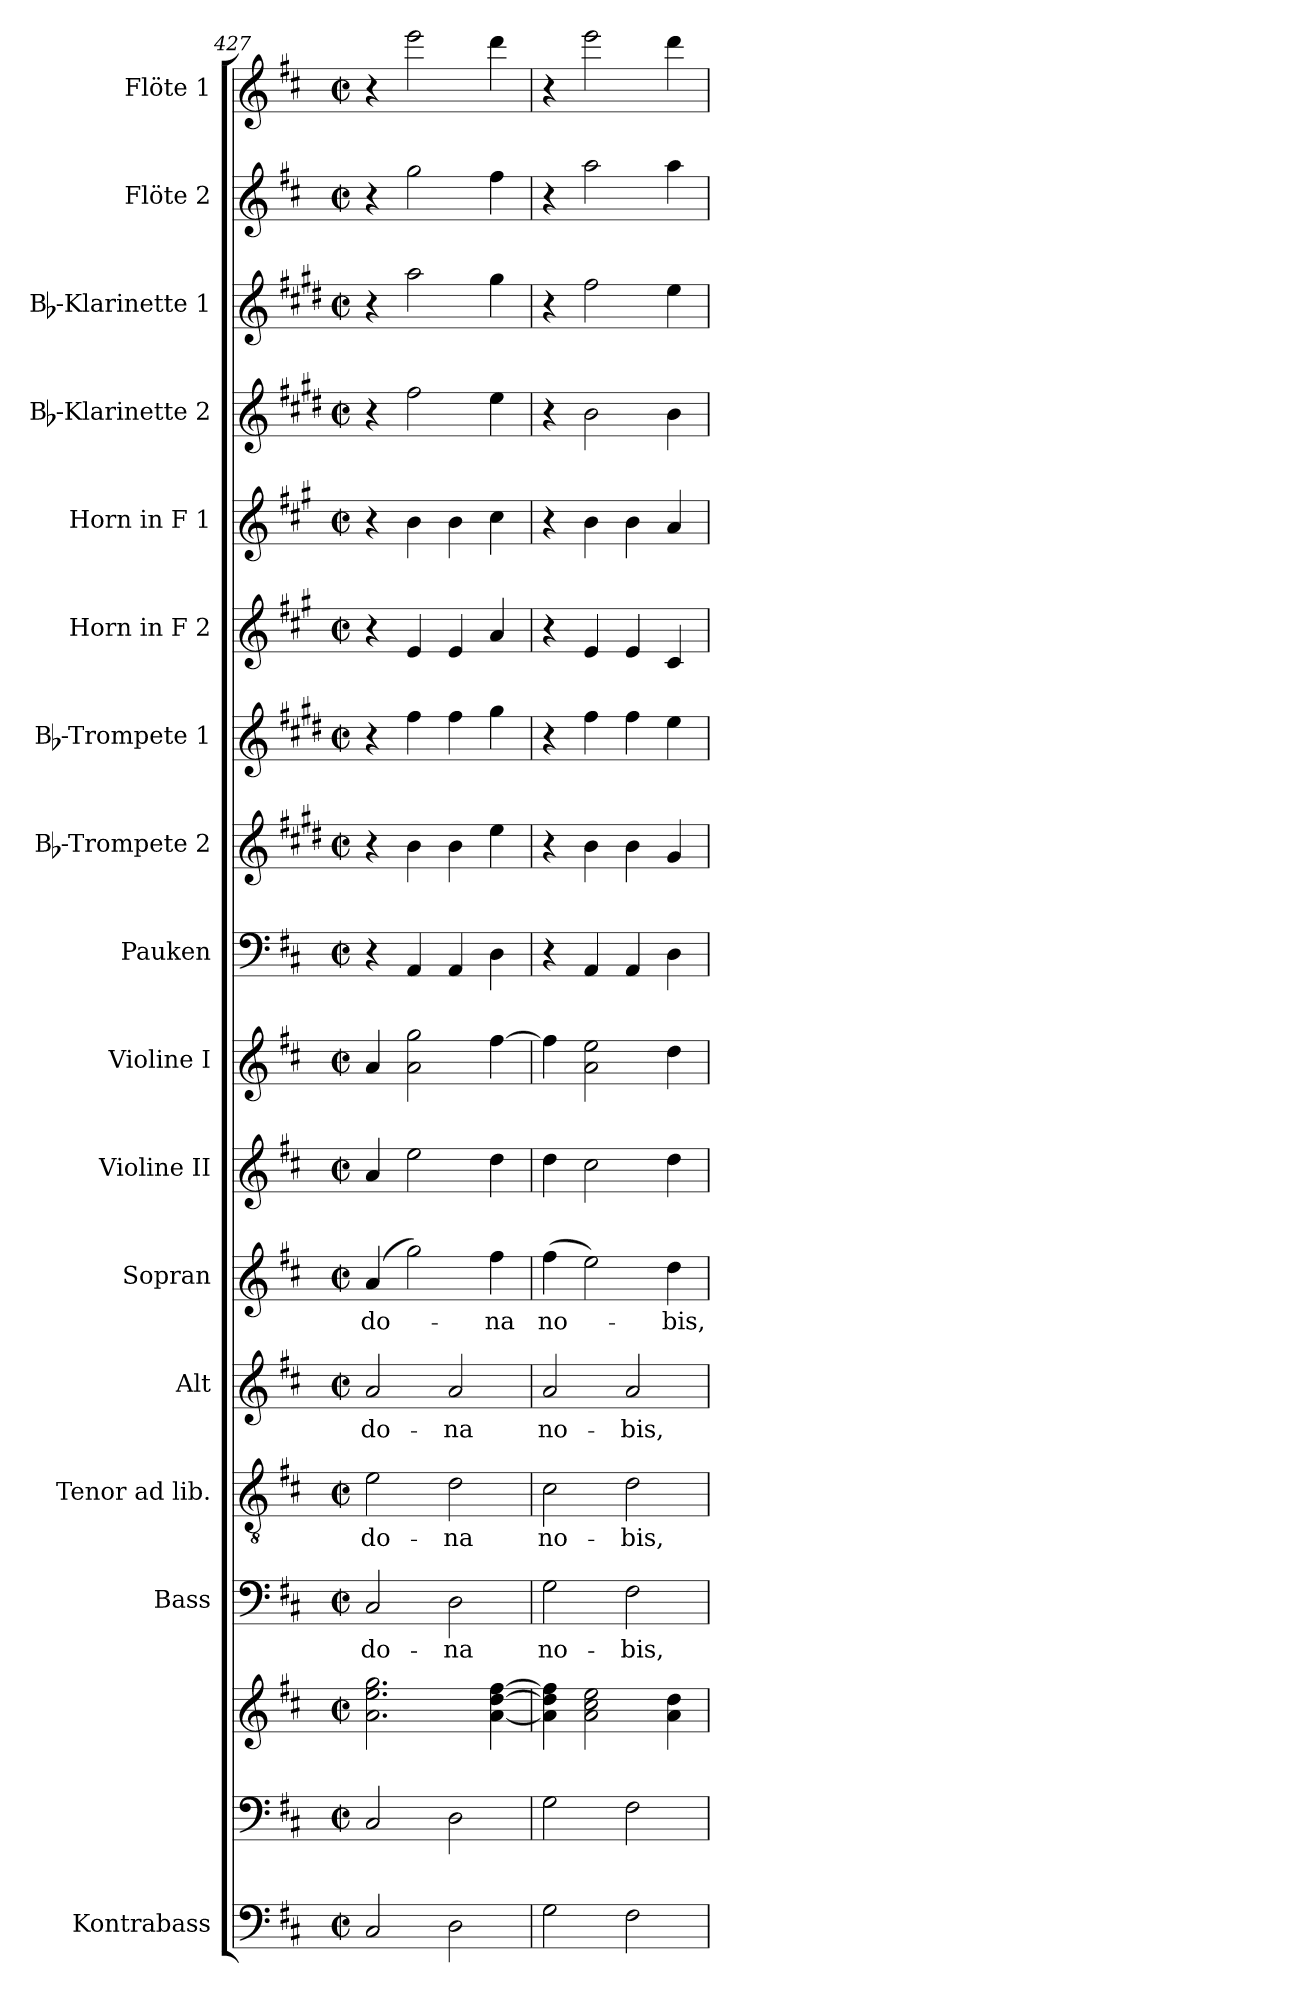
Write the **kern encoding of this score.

**kern	**kern	**kern	**kern	**text	**kern	**text	**kern	**text	**kern	**text	**kern	**kern	**kern	**kern	**kern	**kern	**kern	**kern	**kern	**kern	**kern
*part17	*part16	*part16	*part15	*part15	*part14	*part14	*part13	*part13	*part12	*part12	*part11	*part10	*part9	*part8	*part7	*part6	*part5	*part4	*part3	*part2	*part1
*staff18	*staff17	*staff16	*staff15	*staff15	*staff14	*staff14	*staff13	*staff13	*staff12	*staff12	*staff11	*staff10	*staff9	*staff8	*staff7	*staff6	*staff5	*staff4	*staff3	*staff2	*staff1
*I"Kontrabass	*	*	*I"Bass	*	*I"Tenor ad lib.	*	*I"Alt	*	*I"Sopran	*	*I"Violine II	*I"Violine I	*I"Pauken	*I"Bb-Trompete 2	*I"Bb-Trompete 1	*I"Horn in F 2	*I"Horn in F 1	*I"Bb-Klarinette 2	*I"Bb-Klarinette 1	*I"Flöte 2	*I"Flöte 1
*I'Kb.	*	*	*I'B.	*	*I'T.	*	*I'A.	*	*I'S.	*	*I'Vl. II	*I'Vl. I	*I'Pk.	*I'Bb Trp. 2	*I'Bb Trp. 1	*	*	*I'Bb Kl. 2	*I'Bb Kl. 1	*I'Fl. 2	*I'Fl. 1
*clefF4	*clefF4	*clefG2	*clefF4	*	*clefGv2	*	*clefG2	*	*clefG2	*	*clefG2	*clefG2	*clefF4	*clefG2	*clefG2	*clefG2	*clefG2	*clefG2	*clefG2	*clefG2	*clefG2
*ITrd7c12	*	*	*	*	*	*	*	*	*	*	*	*	*	*ITrd1c2	*ITrd1c2	*ITrd4c7	*ITrd4c7	*ITrd1c2	*ITrd1c2	*	*
*k[f#c#]	*k[f#c#]	*k[f#c#]	*k[f#c#]	*	*k[f#c#]	*	*k[f#c#]	*	*k[f#c#]	*	*k[f#c#]	*k[f#c#]	*k[f#c#]	*k[f#c#]	*k[f#c#]	*k[f#c#]	*k[f#c#]	*k[f#c#]	*k[f#c#]	*k[f#c#]	*k[f#c#]
*D:	*D:	*D:	*D:	*	*D:	*	*D:	*	*D:	*	*D:	*D:	*D:	*D:	*D:	*D:	*D:	*D:	*D:	*D:	*D:
*M2/2	*M2/2	*M2/2	*M2/2	*	*M2/2	*	*M2/2	*	*M2/2	*	*M2/2	*M2/2	*M2/2	*M2/2	*M2/2	*M2/2	*M2/2	*M2/2	*M2/2	*M2/2	*M2/2
*met(c|)	*met(c|)	*met(c|)	*met(c|)	*	*met(c|)	*	*met(c|)	*	*met(c|)	*	*met(c|)	*met(c|)	*met(c|)	*met(c|)	*met(c|)	*met(c|)	*met(c|)	*met(c|)	*met(c|)	*met(c|)	*met(c|)
=427	=427	=427	=427	=427	=427	=427	=427	=427	=427	=427	=427	=427	=427	=427	=427	=427	=427	=427	=427	=427	=427
!	!	!	!	!LO:LY:b	!	!LO:LY:b	!	!LO:LY:b	!	!LO:LY:b	!	!	!	!	!	!	!	!	!	!	!
2CC#/	2C#/	2.a\ 2.ee\ 2.gg\	2C#/	do-	2e\	do-	2a/	do-	(4a/	do-	4a/	4a/	4r	4r	4r	4r	4r	4r	4r	4r	4r
.	.	.	.	.	.	.	.	.	2gg\)	.	2ee\	2a\ 2gg\	4AA/	4a\	4ee\	4A/	4e\	2ee\	2gg\	2gg\	2eee\
!	!	!	!	!LO:LY:b	!	!LO:LY:b	!	!LO:LY:b	!	!	!	!	!	!	!	!	!	!	!	!	!
2DD\	2D\	.	2D\	-na	2d\	-na	2a/	-na	.	.	.	.	4AA/	4a\	4ee\	4A/	4e\	.	.	.	.
!	!	!	!	!	!	!	!	!	!	!LO:LY:b	!	!	!	!	!	!	!	!	!	!	!
.	.	[4a\ [4dd\ [4ff#\	.	.	.	.	.	.	4ff#\	-na	4dd\	[4ff#\	4D\	4dd\	4ff#\	4d/	4f#\	4dd\	4ff#\	4ff#\	4ddd\
=428	=428	=428	=428	=428	=428	=428	=428	=428	=428	=428	=428	=428	=428	=428	=428	=428	=428	=428	=428	=428	=428
!	!	!	!	!LO:LY:b	!	!LO:LY:b	!	!LO:LY:b	!	!LO:LY:b	!	!	!	!	!	!	!	!	!	!	!
2GG\	2G\	4a\] 4dd\] 4ff#\]	2G\	no-	2c#\	no-	2a/	no-	(>4ff#\	no-	4dd\	4ff#\]	4r	4r	4r	4r	4r	4r	4r	4r	4r
.	.	2a\ 2cc#\ 2ee\	.	.	.	.	.	.	2ee\)	.	2cc#\	2a\ 2ee\	4AA/	4a\	4ee\	4A/	4e\	2a\	2ee\	2aa\	2eee\
!	!	!	!	!LO:LY:b	!	!LO:LY:b	!	!LO:LY:b	!	!	!	!	!	!	!	!	!	!	!	!	!
2FF#\	2F#\	.	2F#\	-bis,	2d\	-bis,	2a/	-bis,	.	.	.	.	4AA/	4a\	4ee\	4A/	4e\	.	.	.	.
!	!	!	!	!	!	!	!	!	!	!LO:LY:b	!	!	!	!	!	!	!	!	!	!	!
.	.	4a\ 4dd\	.	.	.	.	.	.	4dd\	-bis,	4dd\	4dd\	4D\	4f#/	4dd\	4F#/	4d/	4a\	4dd\	4aa\	4ddd\
=	=	=	=	=	=	=	=	=	=	=	=	=	=	=	=	=	=	=	=	=	=
*-	*-	*-	*-	*-	*-	*-	*-	*-	*-	*-	*-	*-	*-	*-	*-	*-	*-	*-	*-	*-	*-
